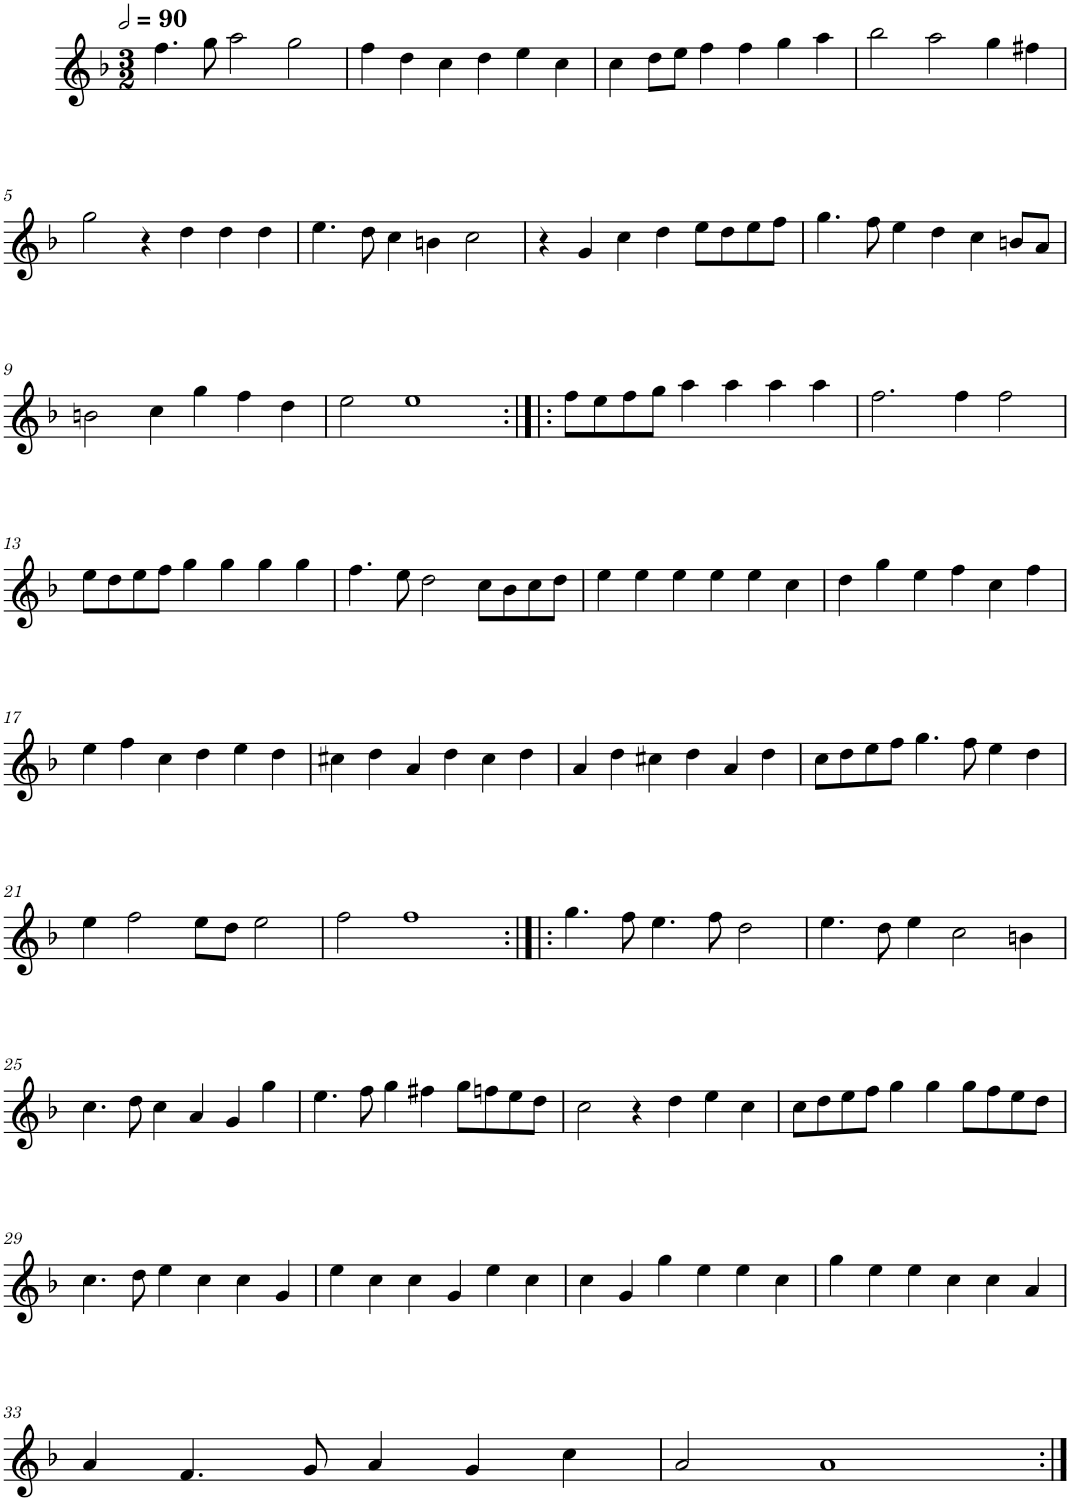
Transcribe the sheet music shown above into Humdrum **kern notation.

**kern
*part1
*staff1
*I"Cinq parties
*clefG2
*k[b-]
*M3/2
*MM180
=1
4.ff\
8gg\
2aa\
2gg\
=2
4ff\
4dd\
4cc\
4dd\
4ee\
4cc\
=3
4cc\
8dd\L
8ee\J
4ff\
4ff\
4gg\
4aa\
=4
2bb-\
2aa\
4gg\
4ff#X\
!!LO:LB:g=z
=5
2gg\
4r
4dd\
4dd\
4dd\
=6
4.ee\
8dd\
4cc\
4bn\
2cc\
=7
4r
4g/
4cc\
4dd\
8ee\L
8dd\
8ee\
8ff\J
=8
4.gg\
8ff\
4ee\
4dd\
4cc\
8bn/L
8a/J
!!LO:LB:g=z
=9
2bn\
4cc\
4gg\
4ff\
4dd\
=10
2ee\
1ee
=11:|!|:
8ff\L
8ee\
8ff\
8gg\J
4aa\
4aa\
4aa\
4aa\
=12
2.ff\
4ff\
2ff\
!!LO:LB:g=z
=13
8ee\L
8dd\
8ee\
8ff\J
4gg\
4gg\
4gg\
4gg\
=14
4.ff\
8ee\
2dd\
8cc\L
8b-\
8cc\
8dd\J
=15
4ee\
4ee\
4ee\
4ee\
4ee\
4cc\
=16
4dd\
4gg\
4ee\
4ff\
4cc\
4ff\
!!LO:LB:g=z
=17
4ee\
4ff\
4cc\
4dd\
4ee\
4dd\
=18
4cc#X\
4dd\
4a/
4dd\
4cc#\
4dd\
=19
4a/
4dd\
4cc#X\
4dd\
4a/
4dd\
=20
8cc\L
8dd\
8ee\
8ff\J
4.gg\
8ff\
4ee\
4dd\
!!LO:LB:g=z
=21
4ee\
2ff\
8ee\L
8dd\J
2ee\
=22
2ff\
1ff
=23:|!|:
4.gg\
8ff\
4.ee\
8ff\
2dd\
=24
4.ee\
8dd\
4ee\
2cc\
4bn\
!!LO:LB:g=z
=25
4.cc\
8dd\
4cc\
4a/
4g/
4gg\
=26
4.ee\
8ff\
4gg\
4ff#X\
8gg\L
8ffn\
8ee\
8dd\J
=27
2cc\
4r
4dd\
4ee\
4cc\
=28
8cc\L
8dd\
8ee\
8ff\J
4gg\
4gg\
8gg\L
8ff\
8ee\
8dd\J
!!LO:LB:g=z
=29
4.cc\
8dd\
4ee\
4cc\
4cc\
4g/
=30
4ee\
4cc\
4cc\
4g/
4ee\
4cc\
=31
4cc\
4g/
4gg\
4ee\
4ee\
4cc\
=32
4gg\
4ee\
4ee\
4cc\
4cc\
4a/
!!LO:LB:g=z
=33
4a/
4.f/
8g/
4a/
4g/
4cc\
=34
2a/
1a
=:|!
*-
